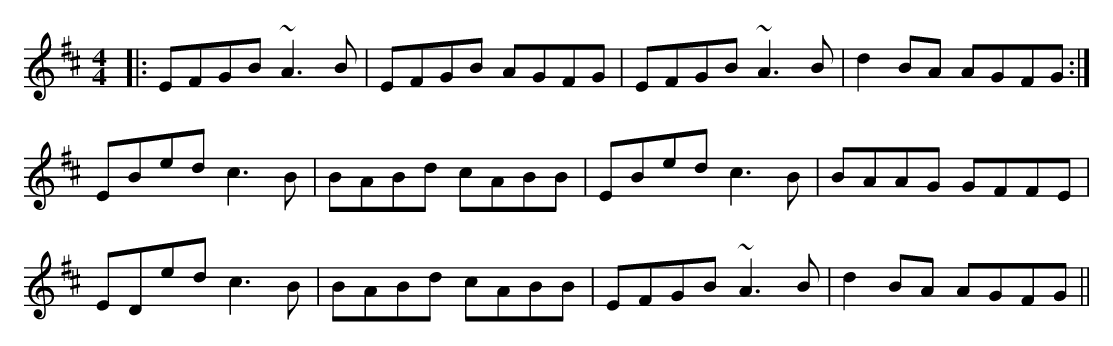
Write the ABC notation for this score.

X:1
M:4/4
K:Edor
|:EFGB ~A3B|EFGB AGFG|EFGB ~A3B|d2 BA AGFG:|
EBed c3 B|BABd cABB|EBed c3 B|BAAG GFFE|
EDed c3 B|BABd cABB|EFGB ~A3B|d2 BA AGFG||
